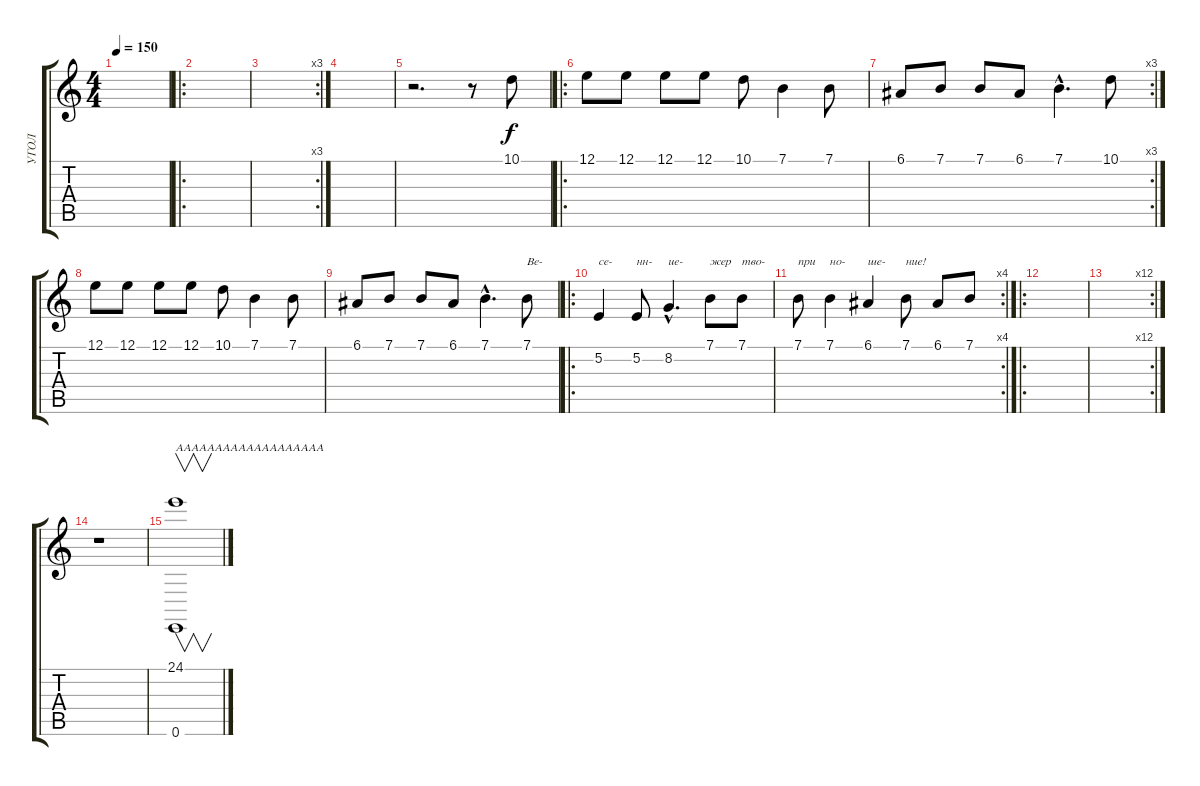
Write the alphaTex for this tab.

\track ("УГОЛ" "УГОЛ") {instrument lead1square}
\staff {score tabs}
\tuning (E4 B3 G3 D3 A2 E2) {hide}
\ts (4 4)
\tempo 150
\clef g2
\ks c
|
\ro
|
\rc 3
|
|
r.2{d} r.8 10.1.8 |
\ro
12.1.8 12.1.8 12.1.8 12.1.8 10.1.8 7.1.4 7.1.8 |
\rc 3
6.1.8 7.1.8 7.1.8 6.1.8 7.1{hac}.4{d} 10.1.8 |
12.1.8 12.1.8 12.1.8 12.1.8 10.1.8 7.1.4 7.1.8 |
6.1.8 7.1.8 7.1.8 6.1.8 7.1{hac}.4{d} 7.1.8{txt "Ве-"} |
\ro
5.2.4{txt "се-"} 5.2.8{txt "нн-"} 8.2{hac}.4{d txt "ие-"} 7.1.8{txt "жер"} 7.1.8{txt "тво-"} |
\rc 4
7.1.8{txt "при"} 7.1.4{txt "но-"} 6.1.4{txt "ше-"} 7.1.8{txt "ние!"} 6.1.8 7.1.8 |
\ro
|
\rc 12
|
r.1 |
(24.1 0.6).1{v txt "ААААААААААААААААААА"}
